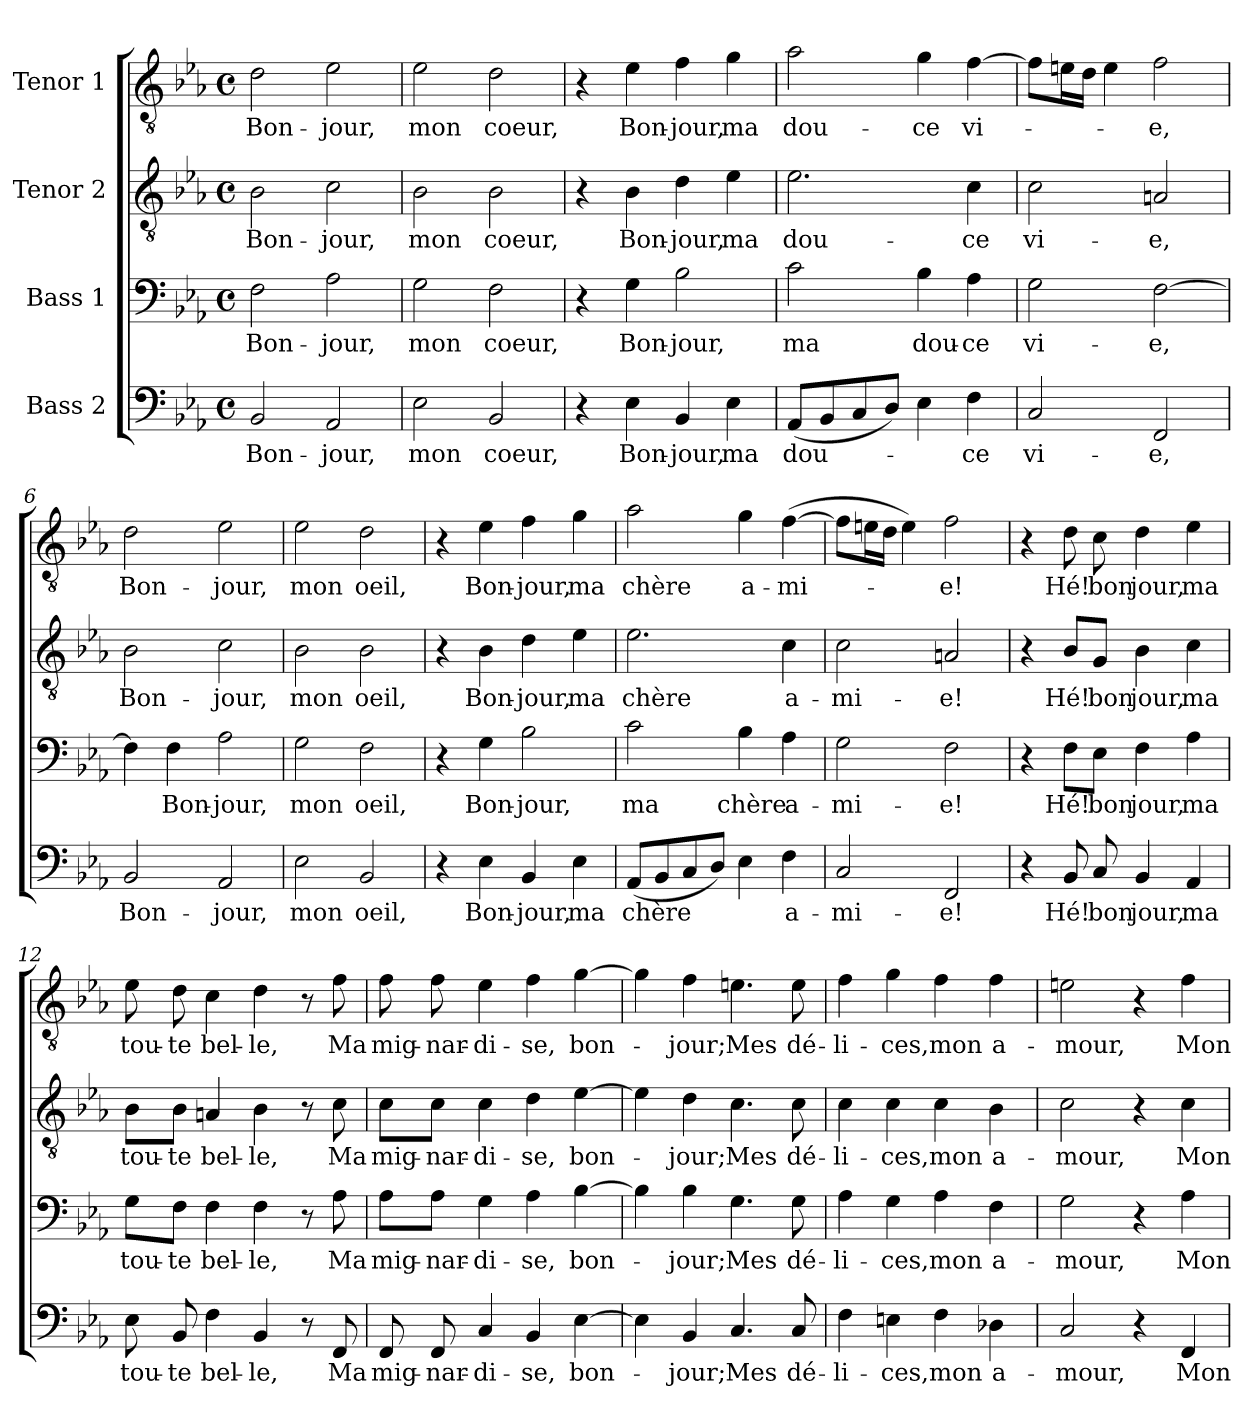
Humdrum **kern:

**kern	**text	**kern	**text	**kern	**text	**kern	**text
*part4	*part4	*part3	*part3	*part2	*part2	*part1	*part1
*staff4	*staff4	*staff3	*staff3	*staff2	*staff2	*staff1	*staff1
*I"Bass 2	*	*I"Bass 1	*	*I"Tenor 2	*	*I"Tenor 1	*
*clefF4	*	*clefF4	*	*clefGv2	*	*clefGv2	*
*k[b-e-a-]	*	*k[b-e-a-]	*	*k[b-e-a-]	*	*k[b-e-a-]	*
*E-:	*	*E-:	*	*E-:	*	*E-:	*
*M4/4	*	*M4/4	*	*M4/4	*	*M4/4	*
*met(c)	*	*met(c)	*	*met(c)	*	*met(c)	*
=1	=1	=1	=1	=1	=1	=1	=1
2BB-/	Bon-	2F\	Bon-	2B-\	Bon-	2d\	Bon-
2AA-/	-jour,	2A-\	-jour,	2c\	-jour,	2e-\	-jour,
=2	=2	=2	=2	=2	=2	=2	=2
2E-\	mon	2G\	mon	2B-\	mon	2e-\	mon
2BB-/	coeur,	2F\	coeur,	2B-\	coeur,	2d\	coeur,
=3	=3	=3	=3	=3	=3	=3	=3
4r	.	4r	.	4r	.	4r	.
4E-\	Bon-	4G\	Bon-	4B-\	Bon-	4e-\	Bon-
4BB-/	-jour,	2B-\	-jour,	4d\	-jour,	4f\	-jour,
4E-\	ma	.	.	4e-\	ma	4g\	ma
=4	=4	=4	=4	=4	=4	=4	=4
(8AA-/L	dou-	2c\	ma	2.e-\	dou-	2a-\	dou-
8BB-/	.	.	.	.	.	.	.
8C/	.	.	.	.	.	.	.
8D/J)	.	.	.	.	.	.	.
4E-\	.	4B-\	dou-	.	.	4g\	-ce
4F\	-ce	4A-\	-ce	4c\	-ce	[4f\	vi-
=5	=5	=5	=5	=5	=5	=5	=5
2C/	vi-	2G\	vi-	2c\	vi-	8f\L]	.
.	.	.	.	.	.	16en\L	.
.	.	.	.	.	.	16d\JJ	.
.	.	.	.	.	.	4e\	.
2FF/	-e,	[2F\	-e,	2An/	-e,	2f\	-e,
!!LO:LB:g=z
=6	=6	=6	=6	=6	=6	=6	=6
2BB-/	Bon-	4F\]	.	2B-\	Bon-	2d\	Bon-
.	.	4F\	Bon-	.	.	.	.
2AA-/	-jour,	2A-\	-jour,	2c\	-jour,	2e-\	-jour,
=7	=7	=7	=7	=7	=7	=7	=7
2E-\	mon	2G\	mon	2B-\	mon	2e-\	mon
2BB-/	oeil,	2F\	oeil,	2B-\	oeil,	2d\	oeil,
=8	=8	=8	=8	=8	=8	=8	=8
4r	.	4r	.	4r	.	4r	.
4E-\	Bon-	4G\	Bon-	4B-\	Bon-	4e-\	Bon-
4BB-/	-jour,	2B-\	-jour,	4d\	-jour,	4f\	-jour,
4E-\	ma	.	.	4e-\	ma	4g\	ma
=9	=9	=9	=9	=9	=9	=9	=9
(8AA-/L	chère	2c\	ma	2.e-\	chère	2a-\	chère
8BB-/	.	.	.	.	.	.	.
8C/	.	.	.	.	.	.	.
8D/J)	.	.	.	.	.	.	.
4E-\	.	4B-\	chère	.	.	4g\	a-
4F\	a-	4A-\	a-	4c\	a-	([4f\	-mi-
=10	=10	=10	=10	=10	=10	=10	=10
2C/	-mi-	2G\	-mi-	2c\	-mi-	8f\L]	.
.	.	.	.	.	.	16en\L	.
.	.	.	.	.	.	16d\JJ	.
.	.	.	.	.	.	4e\)	.
2FF/	-e!	2F\	-e!	2An/	-e!	2f\	-e!
!!LO:LB:g=z
=11	=11	=11	=11	=11	=11	=11	=11
4r	.	4r	.	4r	.	4r	.
8BB-/	Hé!	8F\L	Hé!	8B-/L	Hé!	8d\	Hé!
8C/	bon	8E-\J	bon	8G/J	bon	8c\	bon
4BB-/	jour,	4F\	jour,	4B-\	jour,	4d\	jour,
4AA-/	ma	4A-\	ma	4c\	ma	4e-\	ma
=12	=12	=12	=12	=12	=12	=12	=12
8E-\	tou-	8G\L	tou-	8B-\L	tou-	8e-\	tou-
8BB-/	-te	8F\J	-te	8B-\J	-te	8d\	-te
4F\	bel-	4F\	bel-	4An/	bel-	4c\	bel-
4BB-/	-le,	4F\	-le,	4B-\	-le,	4d\	-le,
8r	.	8r	.	8r	.	8r	.
8FF/	Ma	8A-\	Ma	8c\	Ma	8f\	Ma
=13	=13	=13	=13	=13	=13	=13	=13
8FF/	mig-	8A-\L	mig-	8c\L	mig-	8f\	mig-
8FF/	-nar-	8A-\J	-nar-	8c\J	-nar-	8f\	-nar-
4C/	-di-	4G\	-di-	4c\	-di-	4e-\	-di-
4BB-/	-se,	4A-\	-se,	4d\	-se,	4f\	-se,
[4E-\	bon-	[4B-\	bon-	[4e-\	bon-	[4g\	bon-
=14	=14	=14	=14	=14	=14	=14	=14
4E-\]	.	4B-\]	.	4e-\]	.	4g\]	.
4BB-/	-jour;	4B-\	-jour;	4d\	-jour;	4f\	-jour;
4.C/	Mes	4.G\	Mes	4.c\	Mes	4.en\	Mes
8C/	dé-	8G\	dé-	8c\	dé-	8e\	dé-
=15	=15	=15	=15	=15	=15	=15	=15
4F\	-li-	4A-\	-li-	4c\	-li-	4f\	-li-
4En\	-ces,	4G\	-ces,	4c\	-ces,	4g\	-ces,
4F\	mon	4A-\	mon	4c\	mon	4f\	mon
4D-X\	a-	4F\	a-	4B-\	a-	4f\	a-
!!LO:PB:g=z
=16	=16	=16	=16	=16	=16	=16	=16
2C/	-mour,	2G\	-mour,	2c\	-mour,	2en\	-mour,
4r	.	4r	.	4r	.	4r	.
4FF/	Mon	4A-\	Mon	4c\	Mon	4f\	Mon
=	=	=	=	=	=	=	=
*-	*-	*-	*-	*-	*-	*-	*-
